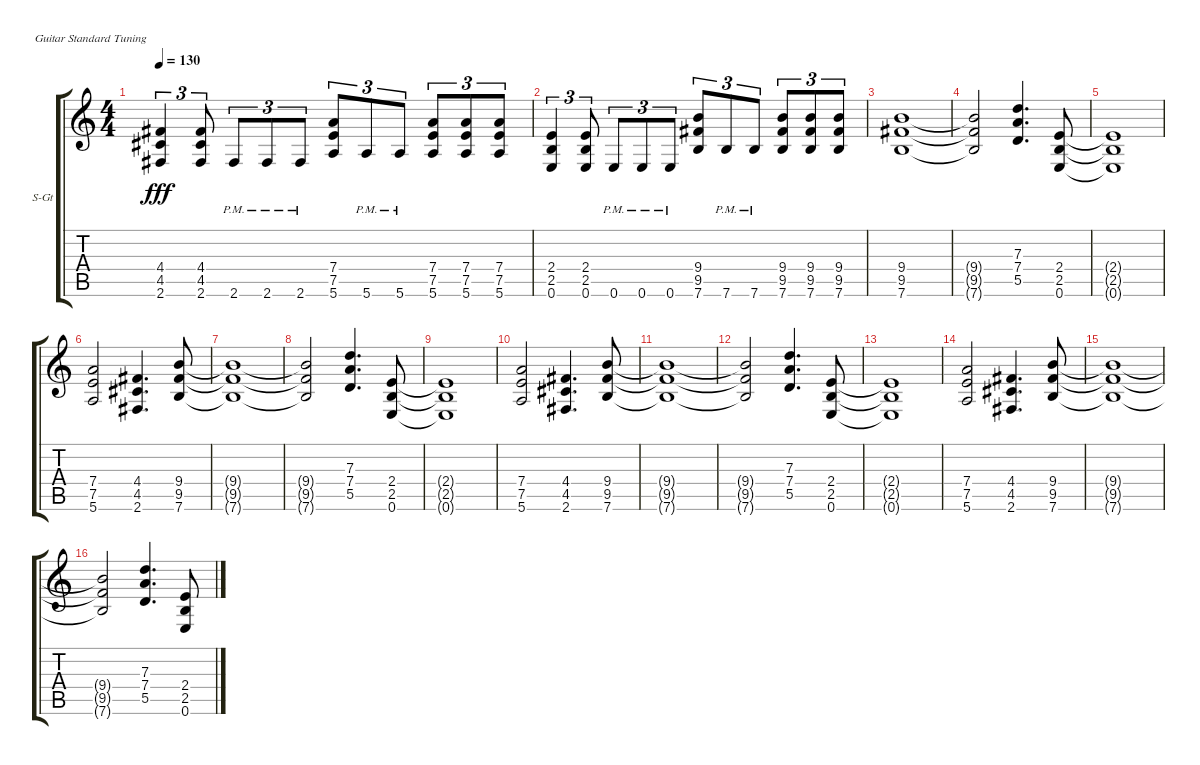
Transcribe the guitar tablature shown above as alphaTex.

\defaultSystemsLayout 4
\bracketExtendMode groupsimilarinstruments
\firstSystemTrackNameOrientation horizontal
\otherSystemsTrackNameOrientation horizontal
\track ("Neck E" "S-Gt") {instrument acousticguitarsteel}
\staff {score tabs}
\tuning (E4 B3 G3 D3 A2 E2)
\ts (4 4)
\tempo 130
\clef g2
\ks c
(2.6 4.5 4.4).4{tu (3 2) dy fff} (2.6 4.5 4.4).8{tu (3 2)} 2.6{pm}.8{tu (3 2)} 2.6{pm}.8{tu (3 2)} 2.6{pm}.8{tu (3 2)} (5.6 7.5 7.4).8{tu (3 2)} 5.6{pm}.8{tu (3 2)} 5.6{pm}.8{tu (3 2)} (5.6 7.5 7.4).8{tu (3 2)} (5.6 7.4 7.5).8{tu (3 2)} (5.6 7.5 7.4).8{tu (3 2)} |
(0.6 2.5 2.4).4{tu (3 2)} (0.6 2.5 2.4).8{tu (3 2)} 0.6{pm}.8{tu (3 2)} 0.6{pm}.8{tu (3 2)} 0.6{pm}.8{tu (3 2)} (7.6 9.5 9.4).8{tu (3 2)} 7.6{pm}.8{tu (3 2)} 7.6{pm}.8{tu (3 2)} (7.6 9.5 9.4).8{tu (3 2)} (7.6 9.4 9.5).8{tu (3 2)} (7.6 9.5 9.4).8{tu (3 2)} |
(7.6 9.5 9.4).1 |
(7.6{t} 9.5{t} 9.4{t}).2 (5.5 7.4 7.3).4{d} (0.6 2.5 2.4).8 |
(0.6{t} 2.5{t} 2.4{t}).1 |
(7.4 7.5 5.6).2 (4.4 4.5 2.6).4{d} (7.6 9.5 9.4).8 |
(7.6{t} 9.5{t} 9.4{t}).1 |
(7.6{t} 9.5{t} 9.4{t}).2 (5.5 7.4 7.3).4{d} (0.6 2.5 2.4).8 |
(0.6{t} 2.5{t} 2.4{t}).1 |
(7.5 7.4 5.6).2 (2.6 4.5 4.4).4{d} (7.6 9.5 9.4).8 |
(7.6{t} 9.5{t} 9.4{t}).1 |
(7.6{t} 9.5{t} 9.4{t}).2 (5.5 7.4 7.3).4{d} (0.6 2.5 2.4).8 |
(0.6{t} 2.5{t} 2.4{t}).1 |
(7.4 7.5 5.6).2 (4.4 4.5 2.6).4{d} (7.6 9.5 9.4).8 |
(7.6{t} 9.5{t} 9.4{t}).1 |
(7.6{t} 9.5{t} 9.4{t}).2 (5.5 7.4 7.3).4{d} (0.6 2.5 2.4).8
